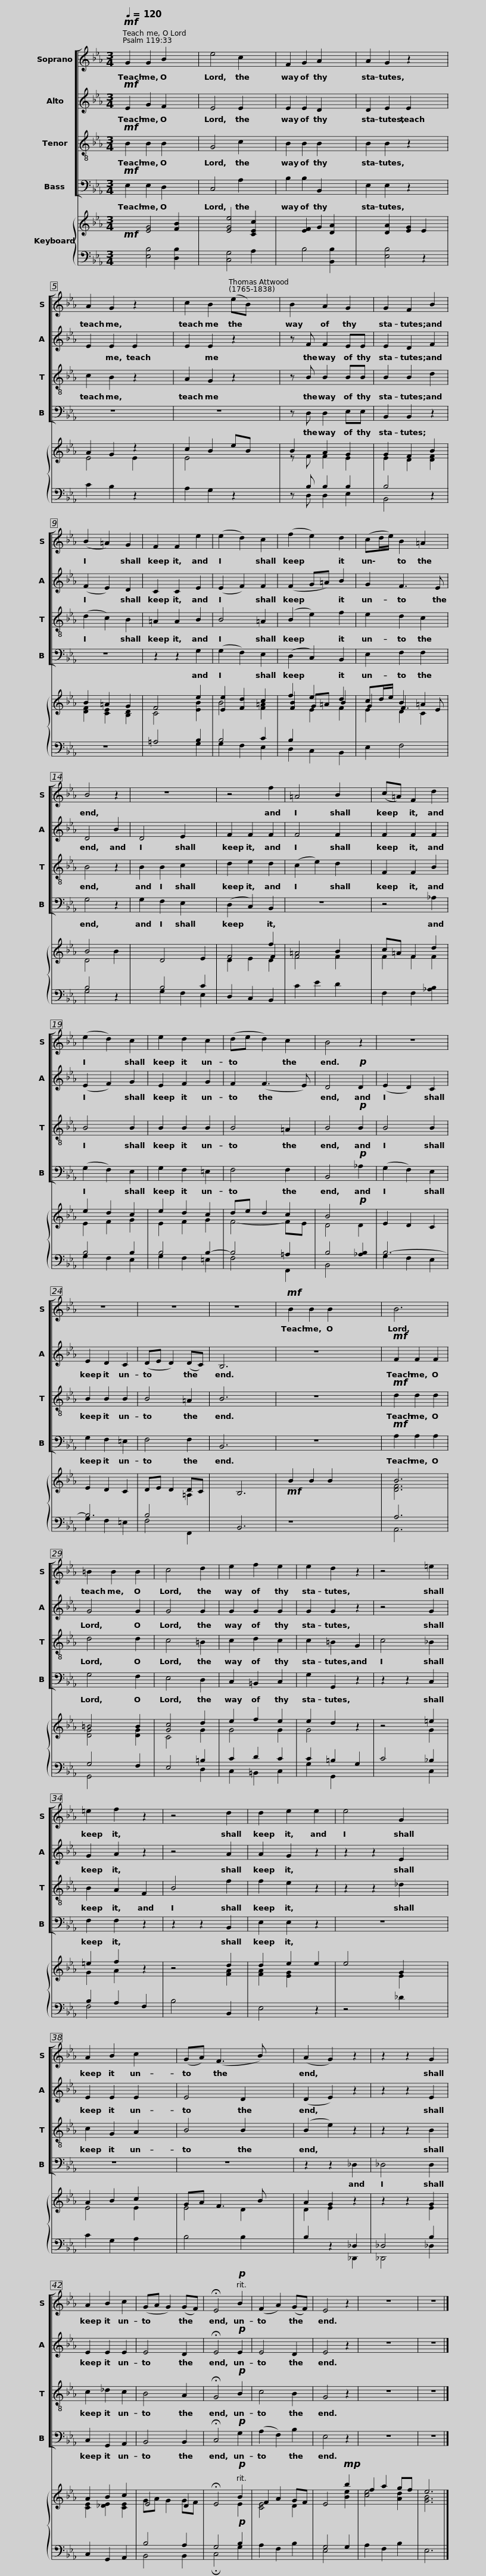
X:1
%%score [ 1 2 3 4 ] { ( 5 6 ) | ( 7 8 ) }
L:1/8
Q:1/4=120
M:3/4
I:linebreak $
K:Eb
V:1 treble
V:2 treble
V:3 treble-8
V:4 bass
V:5 treble
V:6 treble
V:7 bass
V:8 bass
V:1
!mf! G2 G2 B2 x4 | e4 c2 x4 | F2 G2 A2 x4 | A2 G2 z2 x4 | A2 G2 z2 x2 | %5
 c2 B2 (eB) x2 |$ B2 A2 G2 | G2 F2 B2 | (B2 =A2) G2 | F2 F2 e2 | %10
 (e2 d2) c2 | (f2 e2) d2 | (cd/e/) B2 =A2 | B4 z2 |$ z6 x2 | %15
 z4 f2 | =A4 B2 x2 | (c=A) F2 d2 | (e2 d2) c2 | e2 d2 c2 | %20
 (de d2) c2 | B4 z2 | z6 |$ z6 | z6 | %25
 z6 x2 |!mf! B2 B2 B2 x6 | B6 | =B2 B2 B2 | c4 d2 | %30
 e2 f2 e2 |$ e2 d2 z2 | z4 =e2 | =e2 f2 z2 | z4 d2 | %35
 d2 e2 e2 | e4 G2 x2 | A2 B2 c2 x2 | (GA) (F3 B) x2 | (A2 G2) z2 |$ %40
 z2 z2 G2 | A2 B2 c2 | (GA G2) (GF) | !fermata!E4!p! B2 | (F2 A2) (GF) | %45
 E4 z2 | z6 | z6 |] %48
V:2
!mf! E2 G2 F2 x4 | E4 E2 x4 | E2 E2 D2 x4 | D2 E2 E2- x4 | E2 E2 E2- x2 | %5
 E2 E2 z2 x2 |$ z F F2 EE | E2 D2 F2 | (F2 E2) D2 | C2 C2 E2 | %10
 (E2 F2) F2 | (F2 G=A) B2 | G2 F3 E | D4 B2 |$ D4 E2 x2 | %15
 F2 F2 F2 | F4 F2 x2 | F2 F2 F2 | (E2 F2) G2 | E2 F2 G2 | %20
 F2 (F3 E) | D4!p! D2 | (E2 D2) C2 |$ E2 D2 C2 | (DE D2) (DC) | %25
 B,6 x2 | z6 x6 |!mf! F2 F2 F2 | G4 G2 | G4 G2 | %30
 G2 G2 G2 |$ G2 G2 z2 | z4 G2 | G2 A2 z2 | z4 A2 | %35
 A2 G2 z2 | z2 z2 E2 x2 | E2 E2 E2 x2 | E4 D2 x2 | (D2 E2) z2 |$ %40
 z2 z2 E2 | E2 E2 E2 | E4 D2 | !fermata!E4!p! E2 | E4 D2 | %45
 E4 z2 | z6 | z6 |] %48
V:3
!mf! B2 B2 B2 x4 | G4 c2 x4 | B2 B2 B2 x4 | B2 B2 z2 x4 | c2 B2 z2 x2 | %5
 A2 G2 z2 x2 |$ z B B2 BB | B2 B2 d2 | (d2 c2) B2 | =A2 A2 B2 | %10
 B4 =A2 | (B2 e2) f2 | e2 d2 c2 | B4 z2 |$ B2 B2 c2 x2 | %15
 d2 e2 d2 | (c2 e2) d2 x2 | F2 F2 B2 | B4 B2 | B2 B2 B2 | %20
 B4 =A2 | B4!p! B2 | B4 B2 |$ B2 B2 B2 | B4 =A2 | %25
 B6 x2 | z6 x6 |!mf! d2 d2 d2 | d4 d2 | c4 =B2 | %30
 c2 d2 c2 |$ c2 =B2 G2 | c4 !courtesy!_B2 | B2 A2 F2 | B4 f2 | %35
 f2 e2 z2 | z2 z2 _d2 x2 | c2 G2 A2 x2 | B4 B2 x2 | (B2 e2) z2 |$ %40
 z2 z2 B2 | c2 _d2 c2 | B4 A2 | !fermata!G4!p! B2 | c4 B2 | %45
 G4 z2 | z6 | z6 |] %48
V:4
!mf! E,2 E,2 D,2 x4 | C,4 A,2 x4 | B,2 B,2 B,,2 x4 | E,2 E,2 z2 x4 | z6 x2 | %5
 z6 x2 |$ z D, D,2 E,E, | B,,2 B,,2 z2 | z6 | z2 z2 G,2 | %10
 (G,2 F,2) E,2 | (D,2 C,2) B,,2 | E,2 F,2 F,2 | G,4 z2 |$ G,2 F,2 E,2 x2 | %15
 (D,2 C,2) B,,2 | z6 x2 | z4 !courtesy!_A,2 | (G,2 F,2) E,2 | G,2 F,2 =E,2 | %20
 F,4 F,2 | B,,4!p! !courtesy!_A,2 | (G,2 F,2) E,2 |$ G,2 F,2 =E,2 | F,4 F,2 | %25
 B,,6 x2 | z6 x6 |!mf! A,2 A,2 A,2 | G,4 F,2 | E,4 D,2 | %30
 C,2 =B,,2 C,2 |$ G,2 G,,2 z2 | z2 z2 C,2 | F,2 F,2 z2 | z2 z2 B,,2 | %35
 E,2 E,2 z2 | z6 x2 | z6 x2 | z6 x2 | z2 z2 _D,2 |$ %40
 _D,4 D,2 | C,2 G,,2 A,,2 | B,,4 B,,2 | !fermata!C,4!p! G,2 | (A,2 F,2) B,2 | %45
 E,4 z2 | z6 | z6 |] %48
V:5
!mf! x10 | x10 | x10 | x10 | A2 G2 z2 x2 | %5
 c2 B2 eB x2 |$ B2 A2 G2 | G2 F2 B2 | B2 =A2 G2 | F4 e2 | %10
 [Ee]2 [Fd]2 c2 | f2 e2 d2 | cd/e/ B2 =A2 | B4 x2 |$ x8 | %15
 x4 f2 | =A4 B2 x2 | c=A F2 d2 | e2 d2 c2 | e2 d2 c2 | %20
 de d2 c2 | B4!p! x2 | x6 |$ x6 | x6 | %25
 x8 |!mf! B2 B2 B2 x6 | B6 | =B4 B2 | [Gc]4 d2 | %30
 e2 f2 e2 |$ e2 d2 z2 | z4 =e2 | =e2 f2 z2 | z4 d2 | %35
 d2 e2 e2 | e4 G2 x2 | A2 B2 c2 x2 | GA F3 B x2 | A2 G2 z2 |$ %40
 z2 z2 G2 | A2 B2 c2 | E4 D2 | !fermata!E4!p! B2 | F2 A2 GF | %45
 E4!mp! b2 | f2 a2 gf | e6 |] %48
V:6
 x2 [EG]4 [FB]2 x2 | x2 [EGe]4 [CEc]2 x2 | x2 [EF]2 G2 [DA]2- x2 | x2 [DA]2 [EG]2 E2- x2 | E4 E2- x2 | %5
 E4 x4 |$ z F F2 E2 | E2 D2 [DF]2 | [DF]2 [CE]2 [B,D]2 | C4 [EB]2 | %10
 B4 [F=A]2 | [FB]2 G=A B2 | G2 F3 E | D4 B2 |$ x2 D4 E2 | %15
 F4 F2 | F4 F2- x2 | F2 F2 F2 | E2 F2 G2 | E2 F2 G2 | %20
 F4- FE | D4 D2 | E2 D2 C2 |$ E2 D2 C2 | DE D2 DC | %25
 x8 | x12 | [DF]6 | [DG]4 [DG]2 | C4 G2 | %30
 G4 G2 |$ G4 z2 | z4 G2 | G2 A2 z2 | z4 [FA]2 | %35
 [FA]2 [EG]2 x2 | x4 E2 x2 | E4 E2- x2 | E4 D2 x2 | D2 E2 z2 |$ %40
 z2 z2 E2 | [CE]2 [_DE]2 [CE]2 | GA G2 GF | x4 E2 | [CE]4 D2 | %45
 x4 [Be]2 | [ce]4 [Ad]2 | [GB]6 |] %48
V:7
 x2 [E,B,]4 [D,B,]2 x2 | x2 [C,G,]4 A,2 x2 | x2 B,4 [B,,B,]2 x2 | x2 [E,B,]4 z2 x2 | C2 B,2 z2 x2 | %5
 A,2 G,2 z2 x2 |$ z B, B,2 B,2 | B,4 z2 | z6 | =A,4 B,2 | %10
 B,4 C2 | B,2[I:staff -1] E2 F2 | E2 D2 C2 |[I:staff +1] B,4 z2 |$ x2 B,4 C2 | %15
 D,2 C,2 B,,2 | C2 E2 D2 x2 | F,2 F,2 [!courtesy!_A,B,]2 | B,4 B,2 | B,4 B,2- | %20
 B,4 =A,2 | B,4 [!courtesy!_A,B,]2 | B,6- |$ B,6 | B,4[I:staff -1] =A,2 | %25
[I:staff +1] x2[I:staff -1] B,6 |[I:staff +1] z8 x4 | A,6 | G,4 F,2 | E,4 =B,2 | %30
 C2 D2 C2 |$ C2 =B,2 G,2 | C4 _B,2 | B,2 A,2 F,2 | B,4 B,,2 | %35
 E,4 z2 | z4 _D2 x2 | C2 G,2 A,2 x2 | B,4 B,2 x2 | B,2 z2 _D,2 |$ %40
 _D,4 B,2 | C,2 G,,2 A,,2 | B,4 A,2 | G,4!p! B,2 | A,2 F,2 B,2 | %45
 G,4 G,2 | A,2 F,2 B,2 | E,6 |] %48
V:8
 x10 | x10 | x10 | x10 | x8 | %5
 x8 |$ z D, D,2 E,2 | B,,4 z2 | x6 | x4 G,2 | %10
 G,2 F,2 E,2 | D,2 C,2 B,,2 | E,2 F,4 | G,4 z2 |$ x2 G,2 F,2 E,2 | %15
[I:staff -1] D2 E2 D2 | x8 | x6 |[I:staff +1] G,2 F,2 E,2 | G,2 F,2 =E,2 | %20
 F,4 F,,2 | B,,4 x2 | G,2 F,2 E,2 |$ G,2 F,2 =E,2 | F,4 F,,2 | %25
 x2 B,,6 | x12 | A,,6 | G,,4 x2 | x4 D,2 | %30
 C,2 =B,,2 C,2 |$ G,2 G,,2 x2 | x4 C,2 | F,4 x2 | x6 | %35
 x4 z2 | x8 | x8 | x8 | x4 _D,,2 |$ %40
 _D,,4 _D,2 | x6 | B,,4 B,,2 | !fermata!C,4 G,2 | x6 | %45
 E,4 x2 | x6 | x6 |] %48
